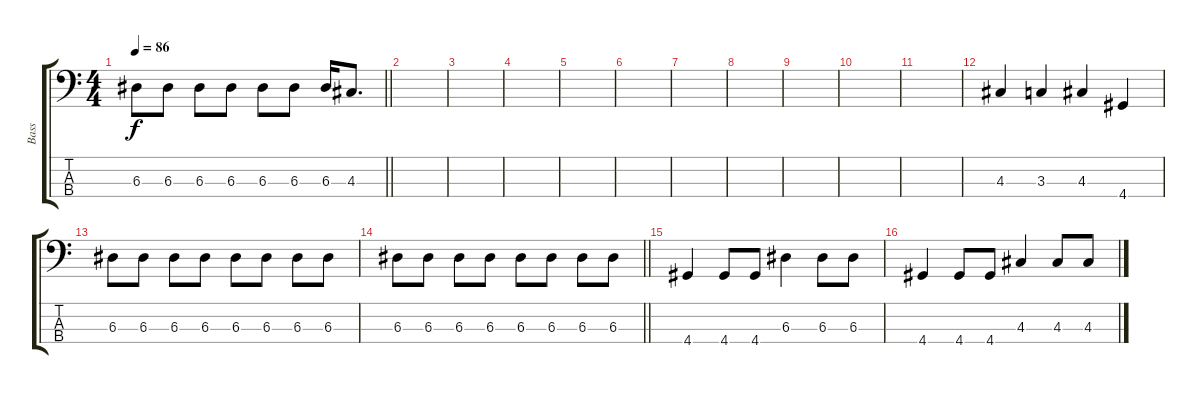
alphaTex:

\track ("Bass" "Bass") {instrument electricbasspick}
\staff {score tabs}
\tuning (G2 D2 A1 E1) {hide}
\ts (4 4)
\tempo 86
\clef f4
\barLineRight lightlight
\ks c
6.3.8{dy f} 6.3.8 6.3.8 6.3.8 6.3.8 6.3.8 6.3.16 4.3.8{d} |
|
|
|
|
|
|
|
|
|
|
4.3.4 3.3.4 4.3.4 4.4.4 |
6.3.8 6.3.8 6.3.8 6.3.8 6.3.8 6.3.8 6.3.8 6.3.8 |
\barLineRight lightlight
6.3.8 6.3.8 6.3.8 6.3.8 6.3.8 6.3.8 6.3.8 6.3.8 |
4.4.4 4.4.8 4.4.8 6.3.4 6.3.8 6.3.8 |
4.4.4 4.4.8 4.4.8 4.3.4 4.3.8 4.3.8
